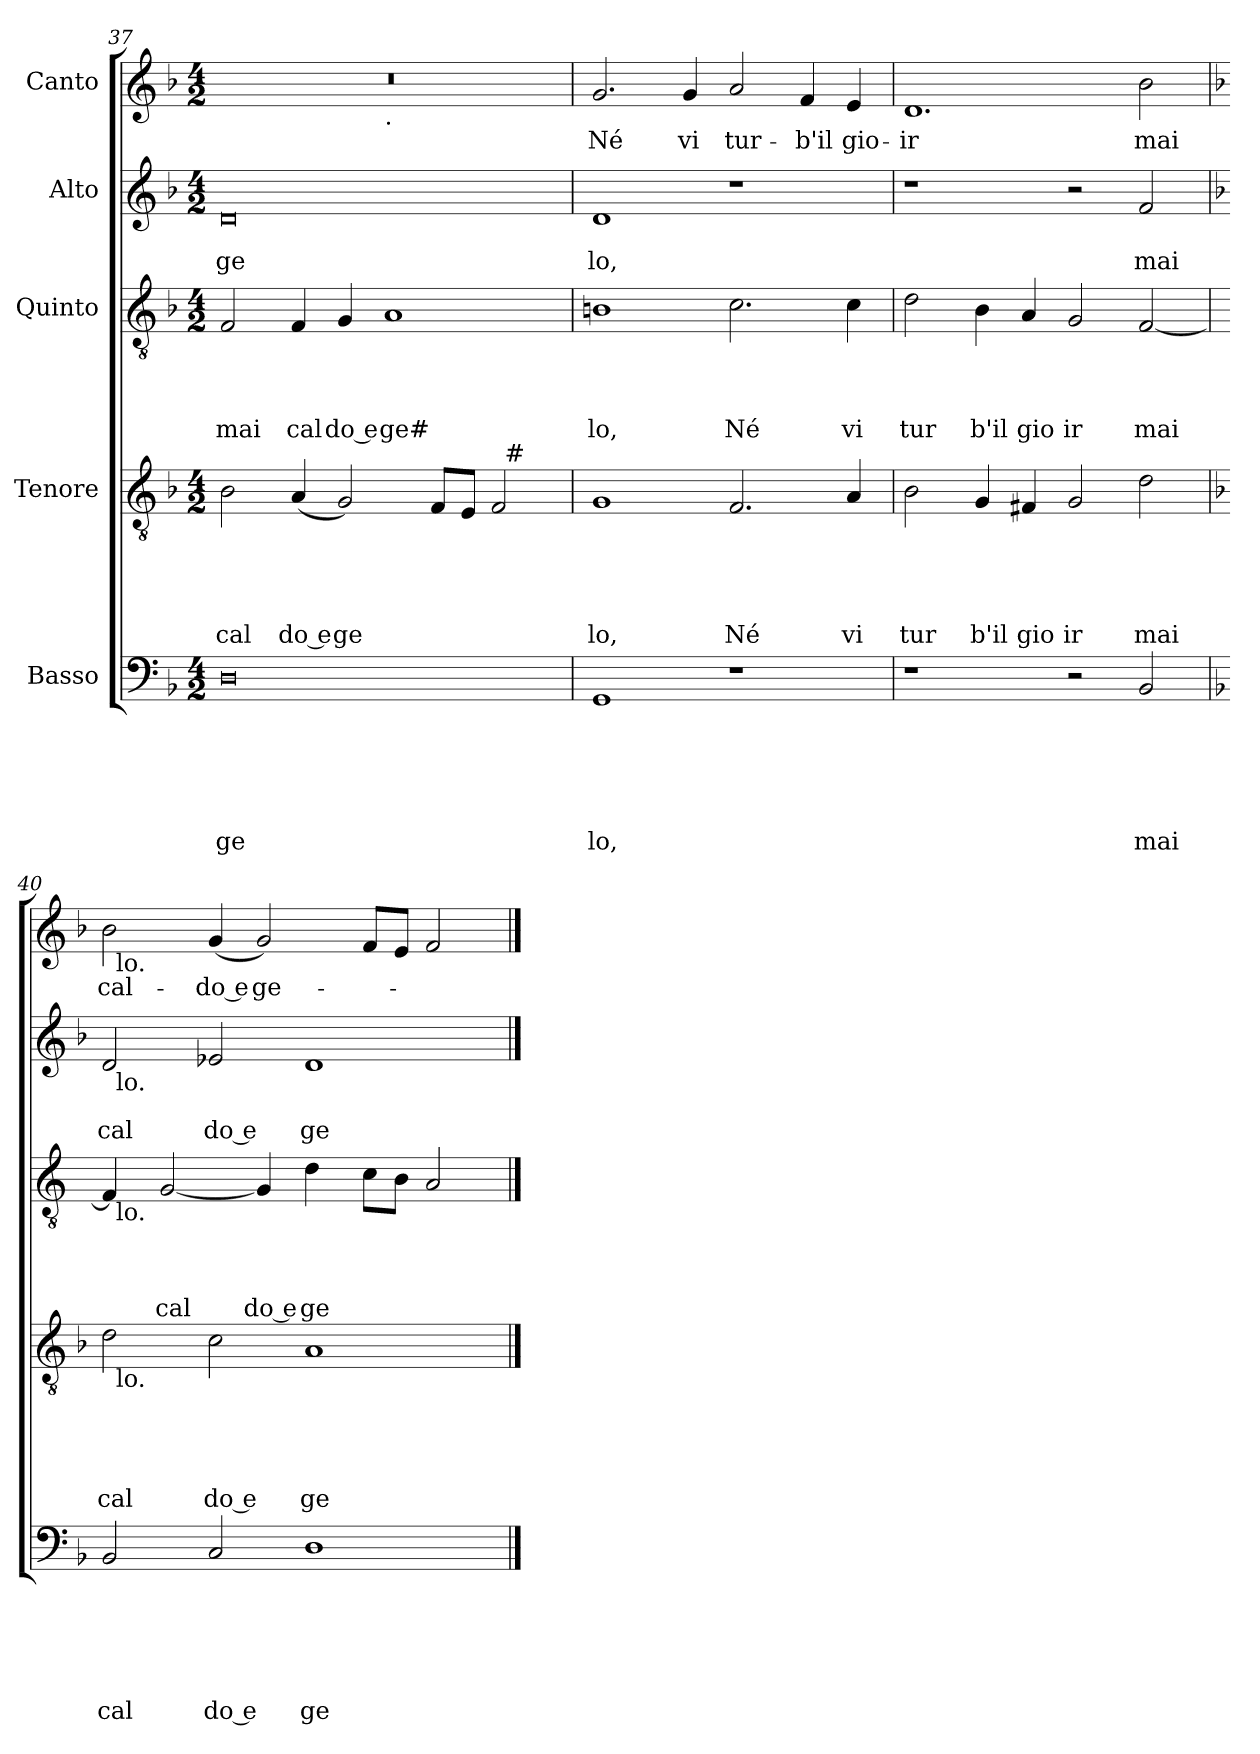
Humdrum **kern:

**kern	**text	**text	**text	**text	**text	**text	**kern	**text	**text	**text	**text	**text	**kern	**text	**text	**text	**text	**kern	**text	**text	**kern	**text
*part5	*part5	*part5	*part5	*part5	*part5	*part5	*part4	*part4	*part4	*part4	*part4	*part4	*part3	*part3	*part3	*part3	*part3	*part2	*part2	*part2	*part1	*part1
*staff5	*staff5	*staff5	*staff5	*staff5	*staff5	*staff5	*staff4	*staff4	*staff4	*staff4	*staff4	*staff4	*staff3	*staff3	*staff3	*staff3	*staff3	*staff2	*staff2	*staff2	*staff1	*staff1
*I"Basso	*	*	*	*	*	*	*I"Tenore	*	*	*	*	*	*I"Quinto	*	*	*	*	*I"Alto	*	*	*I"Canto	*
*clefF4	*	*	*	*	*	*	*clefGv2	*	*	*	*	*	*clefGv2	*	*	*	*	*clefG2	*	*	*clefG2	*
*ITrd-3c-5	*	*	*	*	*	*	*	*	*	*	*	*	*ITrd-3c-5	*	*	*	*	*ITrd-3c-5	*	*	*	*
*k[b-e-]	*	*	*	*	*	*	*k[b-]	*	*	*	*	*	*k[b-e-]	*	*	*	*	*k[b-e-]	*	*	*k[b-]	*
*B-:	*	*	*	*	*	*	*F:	*	*	*	*	*	*B-:	*	*	*	*	*B-:	*	*	*F:	*
*M4/2	*	*	*	*	*	*	*M4/2	*	*	*	*	*	*M4/2	*	*	*	*	*M4/2	*	*	*M4/2	*
=37	=37	=37	=37	=37	=37	=37	=37	=37	=37	=37	=37	=37	=37	=37	=37	=37	=37	=37	=37	=37	=37	=37
!	!	!	!	!	!	!LO:LY:b	!	!	!	!	!	!LO:LY:b	!	!	!	!	!LO:LY:b	!	!	!LO:LY:b	!	!
*	*	*	*	*	*	*	*^	*	*	*	*	*	*	*	*	*	*	*	*	*	*^	*
0G	.	.	.	.	.	ge	2B-\	1ryy	.	.	.	.	cal	2B-/	.	.	.	mai	0g	.	ge	0r	1ryy	.
!	!	!	!	!	!	!	!	!	!	!	!	!	!LO:LY:b:rj	!	!	!	!	!LO:LY:b	!	!	!	!	!	!
.	.	.	.	.	.	.	(<4A/	.	.	.	.	.	do e	4B-/	.	.	.	cal	.	.	.	.	.	.
!	!	!	!	!	!	!	!	!	!	!	!	!	!LO:LY:b	!	!	!	!	!LO:LY:b:rj	!	!	!	!	!	!
.	.	.	.	.	.	.	2G/)	.	.	.	.	.	ge	4c/	.	.	.	do e	.	.	.	.	.	.
!	!	!	!	!	!	!	!	!	!	!	!	!	!	!	!	!	!	!	!	!	!	!	!LO:TX:b:t=.	!
!	!	!	!	!	!	!	!	!	!	!	!	!	!	!	!	!	!	!LO:LY:b	!	!	!	!	!	!
.	.	.	.	.	.	.	.	2ryy	.	.	.	.	.	1d	.	.	.	ge#	.	.	.	.	1ryy	.
.	.	.	.	.	.	.	8F/L	.	.	.	.	.	.	.	.	.	.	.	.	.	.	.	.	.
.	.	.	.	.	.	.	8E/J	.	.	.	.	.	.	.	.	.	.	.	.	.	.	.	.	.
.	.	.	.	.	.	.	2F/	32ryy	.	.	.	.	.	.	.	.	.	.	.	.	.	.	.	.
!	!	!	!	!	!	!	!	!LO:TX:a:t=#	!	!	!	!	!	!	!	!	!	!	!	!	!	!	!	!
.	.	.	.	.	.	.	.	4...ryy	.	.	.	.	.	.	.	.	.	.	.	.	.	.	.	.
=38	=38	=38	=38	=38	=38	=38	=38	=38	=38	=38	=38	=38	=38	=38	=38	=38	=38	=38	=38	=38	=38	=38	=38	=38
!	!	!	!	!	!	!LO:LY:b	!	!	!	!	!	!	!LO:LY:b	!	!	!	!	!LO:LY:b	!	!	!LO:LY:b	!	!	!LO:LY:b
*	*	*	*	*	*	*	*v	*v	*	*	*	*	*	*	*	*	*	*	*	*	*	*v	*v	*
1C	.	.	.	.	.	lo,	1G	.	.	.	.	lo,	1en	.	.	.	lo,	1g	.	lo,	2.g/	Né
!	!	!	!	!	!	!	!	!	!	!	!	!	!	!	!	!	!	!	!	!	!	!LO:LY:b
.	.	.	.	.	.	.	.	.	.	.	.	.	.	.	.	.	.	.	.	.	4g/	vi
!	!	!	!	!	!	!	!	!	!	!	!	!LO:LY:b	!	!	!	!	!LO:LY:b	!	!	!	!	!LO:LY:b
1r	.	.	.	.	.	.	2.F/	.	.	.	.	Né	2.f\	.	.	.	Né	1r	.	.	2a/	tur-
!	!	!	!	!	!	!	!	!	!	!	!	!	!	!	!	!	!	!	!	!	!	!LO:LY:b
.	.	.	.	.	.	.	.	.	.	.	.	.	.	.	.	.	.	.	.	.	4f/	-b'il
!	!	!	!	!	!	!	!	!	!	!	!	!LO:LY:b	!	!	!	!	!LO:LY:b	!	!	!	!	!LO:LY:b
.	.	.	.	.	.	.	4A/	.	.	.	.	vi	4f\	.	.	.	vi	.	.	.	4e/	gio-
=39	=39	=39	=39	=39	=39	=39	=39	=39	=39	=39	=39	=39	=39	=39	=39	=39	=39	=39	=39	=39	=39	=39
!	!	!	!	!	!	!	!	!	!	!	!	!LO:LY:b	!	!	!	!	!LO:LY:b	!	!	!	!	!LO:LY:b
1r	.	.	.	.	.	.	2B-\	.	.	.	.	tur	2g\	.	.	.	tur	1r	.	.	1.d	-ir
!	!	!	!	!	!	!	!	!	!	!	!	!LO:LY:b	!	!	!	!	!LO:LY:b	!	!	!	!	!
.	.	.	.	.	.	.	4G/	.	.	.	.	b'il	4e-\	.	.	.	b'il	.	.	.	.	.
!	!	!	!	!	!	!	!	!	!	!	!	!LO:LY:b	!	!	!	!	!LO:LY:b	!	!	!	!	!
.	.	.	.	.	.	.	4F#X/	.	.	.	.	gio	4d/	.	.	.	gio	.	.	.	.	.
!	!	!	!	!	!	!	!	!	!	!	!	!LO:LY:b	!	!	!	!	!LO:LY:b	!	!	!	!	!
2r	.	.	.	.	.	.	2G/	.	.	.	.	ir	2c/	.	.	.	ir	2r	.	.	.	.
!	!	!	!	!	!	!LO:LY:b	!	!	!	!	!	!LO:LY:b	!	!	!	!	!LO:LY:b	!	!	!LO:LY:b	!	!LO:LY:b
2E-/	.	.	.	.	.	mai	2d\	.	.	.	.	mai	[<2B-/	.	.	.	mai	2b-/	.	mai	2b-\	mai
=40	=40	=40	=40	=40	=40	=40	=40	=40	=40	=40	=40	=40	=40	=40	=40	=40	=40	=40	=40	=40	=40	=40
*	*	*	*	*	*	*	*	*	*	*	*	*	*k[b-]	*	*	*	*	*	*	*	*	*
*	*	*	*	*	*	*	*	*	*	*	*	*	*F:	*	*	*	*	*	*	*	*	*
!	!	!	!	!	!	!LO:LY:b	!	!	!	!	!	!LO:LY:b	!	!	!	!	!	!	!	!LO:LY:b	!	!LO:LY:b
*	*	*	*	*	*	*	*^	*	*	*	*	*	*^	*	*	*	*	*^	*	*	*^	*
2E-/	.	.	.	.	.	cal	2d\	32ryy	.	.	.	.	cal	4B-/]	32ryy	.	.	.	.	2g/	32ryy	.	cal	2b-\	32ryy	cal-
!	!	!	!	!	!	!	!	!	!	!	!	!	!	!	!	!	!	!	!	!	!	!	!	!	!LO:TX:b:t=lo.	!
!	!	!	!	!	!	!	!	!	!	!	!	!	!	!	!	!	!	!	!	!	!LO:TX:b:t=lo.	!	!	!	!	!
!	!	!	!	!	!	!	!	!	!	!	!	!	!	!	!LO:TX:b:t=lo.	!	!	!	!	!	!	!	!	!	!	!
!	!	!	!	!	!	!	!	!LO:TX:b:t=lo.	!	!	!	!	!	!	!	!	!	!	!	!	!	!	!	!	!	!
.	.	.	.	.	.	.	.	1ryy	.	.	.	.	.	.	1ryy	.	.	.	.	.	1ryy	.	.	.	1ryy	.
!	!	!	!	!	!	!	!	!	!	!	!	!	!	!	!	!	!	!	!LO:LY:b	!	!	!	!	!	!	!
.	.	.	.	.	.	.	.	.	.	.	.	.	.	[>2c/	.	.	.	.	cal	.	.	.	.	.	.	.
!	!	!	!	!	!	!LO:LY:b:rj	!	!	!	!	!	!	!LO:LY:b:rj	!	!	!	!	!	!	!	!	!	!LO:LY:b:rj	!	!	!LO:LY:b:rj
2F/	.	.	.	.	.	do e	2c\	.	.	.	.	.	do e	.	.	.	.	.	.	2a-X/	.	.	do e	(<4g/	.	-do e
!	!	!	!	!	!	!	!	!	!	!	!	!	!	!	!	!	!	!	!LO:LY:b:rj	!	!	!	!	!	!	!LO:LY:b
.	.	.	.	.	.	.	.	.	.	.	.	.	.	4c/]	.	.	.	.	do e	.	.	.	.	2g/)	.	ge-
!	!	!	!	!	!	!LO:LY:b	!	!	!	!	!	!	!LO:LY:b	!	!	!	!	!	!LO:LY:b	!	!	!	!LO:LY:b	!	!	!
1G	.	.	.	.	.	ge	1A	.	.	.	.	.	ge	4g\	.	.	.	.	ge	1g	.	.	ge	.	.	.
.	.	.	.	.	.	.	.	2ryy	.	.	.	.	.	.	2ryy	.	.	.	.	.	2ryy	.	.	.	2ryy	.
.	.	.	.	.	.	.	.	.	.	.	.	.	.	8f\L	.	.	.	.	.	.	.	.	.	8f/L	.	.
.	.	.	.	.	.	.	.	.	.	.	.	.	.	8e\J	.	.	.	.	.	.	.	.	.	8e/J	.	.
.	.	.	.	.	.	.	.	.	.	.	.	.	.	2d/	.	.	.	.	.	.	.	.	.	2f/	.	.
.	.	.	.	.	.	.	.	4...ryy	.	.	.	.	.	.	4...ryy	.	.	.	.	.	4...ryy	.	.	.	4...ryy	.
*	*	*	*	*	*	*	*v	*v	*	*	*	*	*	*	*	*	*	*	*	*v	*v	*	*	*v	*v	*
*	*	*	*	*	*	*	*	*	*	*	*	*	*v	*v	*	*	*	*	*	*	*	*	*
==	==	==	==	==	==	==	==	==	==	==	==	==	==	==	==	==	==	==	==	==	==	==
*-	*-	*-	*-	*-	*-	*-	*-	*-	*-	*-	*-	*-	*-	*-	*-	*-	*-	*-	*-	*-	*-	*-
